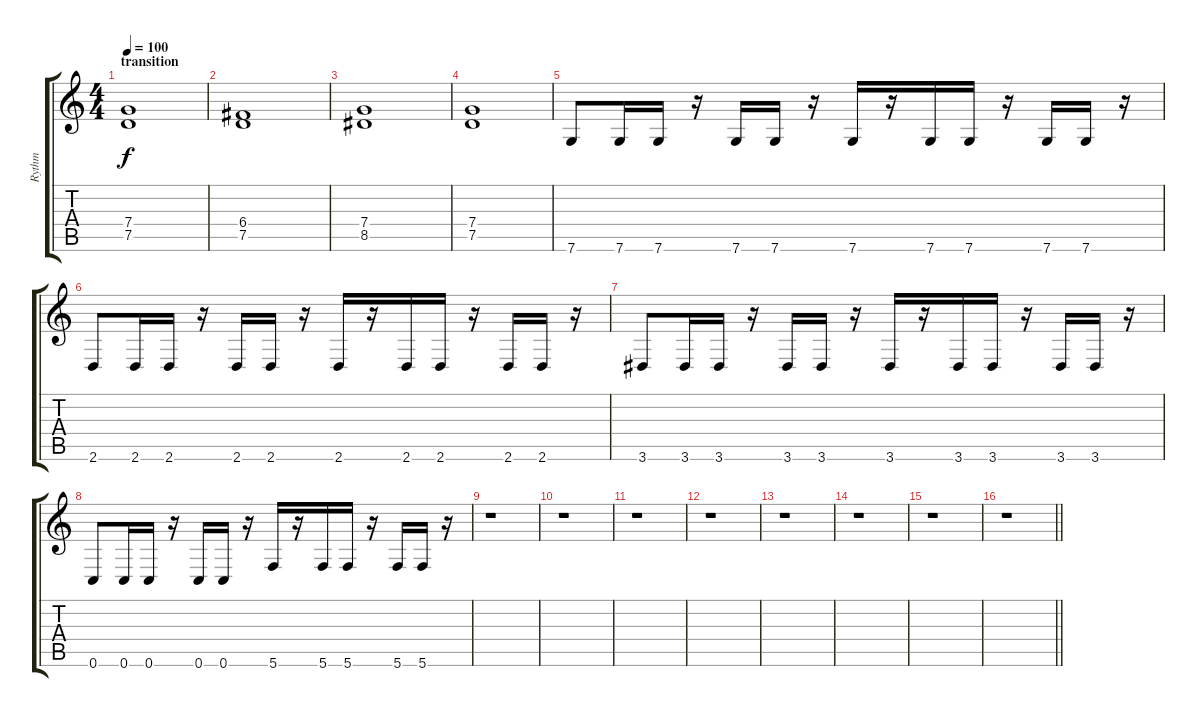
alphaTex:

\track ("Rythm" "Rythm") {instrument distortionguitar}
\staff {score tabs}
\tuning (D4 A3 F3 C3 G2 C2) {hide}
\ts (4 4)
\section ("" "transition")
\tempo 100
\clef g2
\ks c
(7.4 7.5).1{dy f} |
(6.4 7.5).1 |
(7.4 8.5).1 |
(7.4 7.5).1 |
7.6.8 7.6.16 7.6.16 r.16 7.6.16 7.6.16 r.16 7.6.16 r.16 7.6.16 7.6.16 r.16 7.6.16 7.6.16 r.16 |
2.6.8 2.6.16 2.6.16 r.16 2.6.16 2.6.16 r.16 2.6.16 r.16 2.6.16 2.6.16 r.16 2.6.16 2.6.16 r.16 |
3.6.8 3.6.16 3.6.16 r.16 3.6.16 3.6.16 r.16 3.6.16 r.16 3.6.16 3.6.16 r.16 3.6.16 3.6.16 r.16 |
0.6.8 0.6.16 0.6.16 r.16 0.6.16 0.6.16 r.16 5.6.16 r.16 5.6.16 5.6.16 r.16 5.6.16 5.6.16 r.16 |
r.1 |
r.1 |
r.1 |
r.1 |
r.1 |
r.1 |
r.1 |
\barLineRight lightlight
r.1
